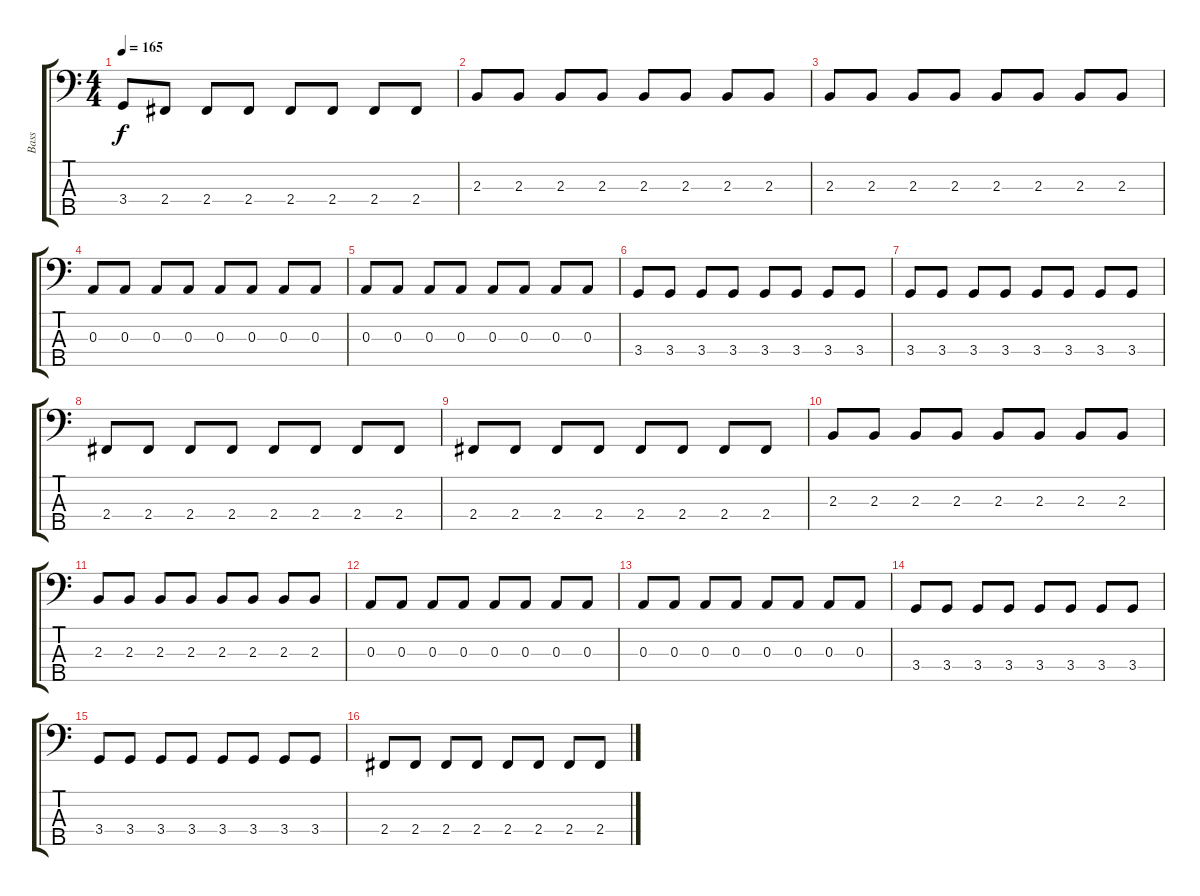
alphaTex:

\track ("Bass " "Bass ") {instrument electricbasspick}
\staff {score tabs}
\tuning (G2 D2 A1 E1 B0) {hide}
\ts (4 4)
\tempo 165
\clef f4
\ks c
3.4.8{dy f} 2.4.8 2.4.8 2.4.8 2.4.8 2.4.8 2.4.8 2.4.8 |
2.3.8 2.3.8 2.3.8 2.3.8 2.3.8 2.3.8 2.3.8 2.3.8 |
2.3.8 2.3.8 2.3.8 2.3.8 2.3.8 2.3.8 2.3.8 2.3.8 |
0.3.8 0.3.8 0.3.8 0.3.8 0.3.8 0.3.8 0.3.8 0.3.8 |
0.3.8 0.3.8 0.3.8 0.3.8 0.3.8 0.3.8 0.3.8 0.3.8 |
3.4.8 3.4.8 3.4.8 3.4.8 3.4.8 3.4.8 3.4.8 3.4.8 |
3.4.8 3.4.8 3.4.8 3.4.8 3.4.8 3.4.8 3.4.8 3.4.8 |
2.4.8 2.4.8 2.4.8 2.4.8 2.4.8 2.4.8 2.4.8 2.4.8 |
2.4.8 2.4.8 2.4.8 2.4.8 2.4.8 2.4.8 2.4.8 2.4.8 |
2.3.8 2.3.8 2.3.8 2.3.8 2.3.8 2.3.8 2.3.8 2.3.8 |
2.3.8 2.3.8 2.3.8 2.3.8 2.3.8 2.3.8 2.3.8 2.3.8 |
0.3.8 0.3.8 0.3.8 0.3.8 0.3.8 0.3.8 0.3.8 0.3.8 |
0.3.8 0.3.8 0.3.8 0.3.8 0.3.8 0.3.8 0.3.8 0.3.8 |
3.4.8 3.4.8 3.4.8 3.4.8 3.4.8 3.4.8 3.4.8 3.4.8 |
3.4.8 3.4.8 3.4.8 3.4.8 3.4.8 3.4.8 3.4.8 3.4.8 |
2.4.8 2.4.8 2.4.8 2.4.8 2.4.8 2.4.8 2.4.8 2.4.8
